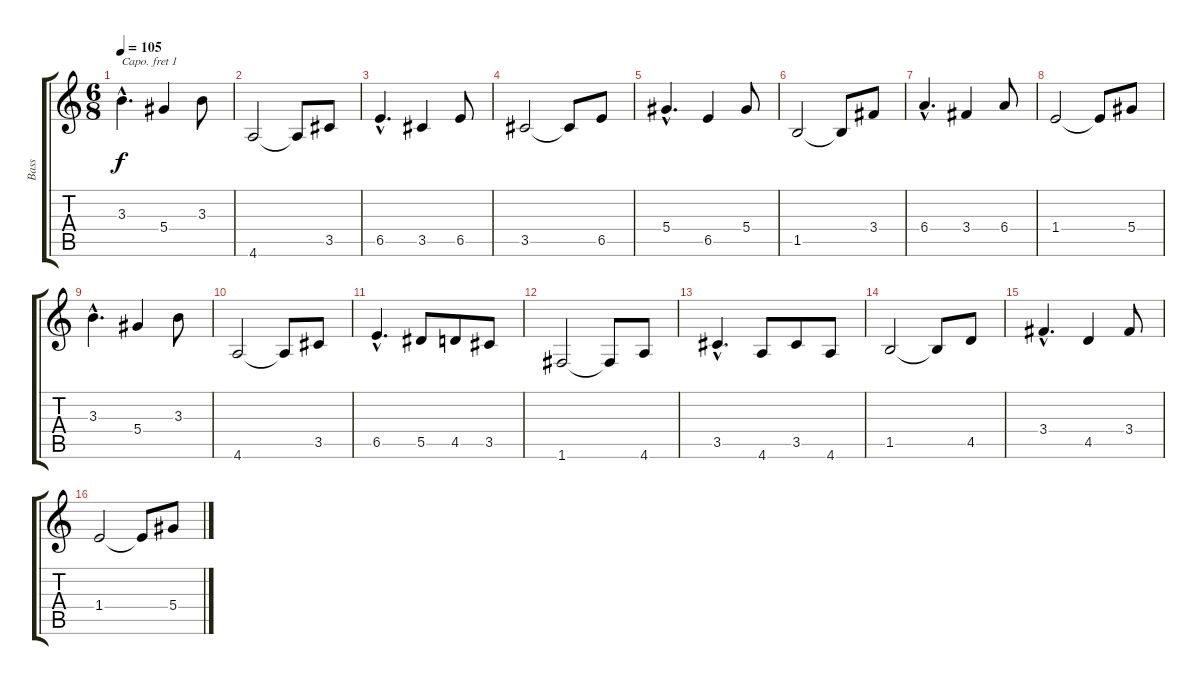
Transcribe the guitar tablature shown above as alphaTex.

\track ("Bass" "Bass") {instrument acousticbass}
\staff {score tabs}
\capo 1
\tuning (E4 B3 G3 D3 A2 E2) {hide}
\ts (6 8)
\tempo 105
\clef g2
\ks c
3.3{hac}.4{d dy f} 5.4.4 3.3.8 |
4.6.2 4.6{t}.8 3.5.8 |
6.5{hac}.4{d} 3.5.4 6.5.8 |
3.5.2 3.5{t}.8 6.5.8 |
5.4{hac}.4{d} 6.5.4 5.4.8 |
1.5.2 1.5{t}.8 3.4.8 |
6.4{hac}.4{d} 3.4.4 6.4.8 |
1.4.2 1.4{t}.8 5.4.8 |
3.3{hac}.4{d} 5.4.4 3.3.8 |
4.6.2 4.6{t}.8 3.5.8 |
6.5{hac}.4{d} 5.5.8 4.5.8 3.5.8 |
1.6.2 1.6{t}.8 4.6.8 |
3.5{hac}.4{d} 4.6.8 3.5.8 4.6.8 |
1.5.2 1.5{t}.8 4.5.8 |
3.4{hac}.4{d} 4.5.4 3.4.8 |
1.4.2 1.4{t}.8 5.4.8
